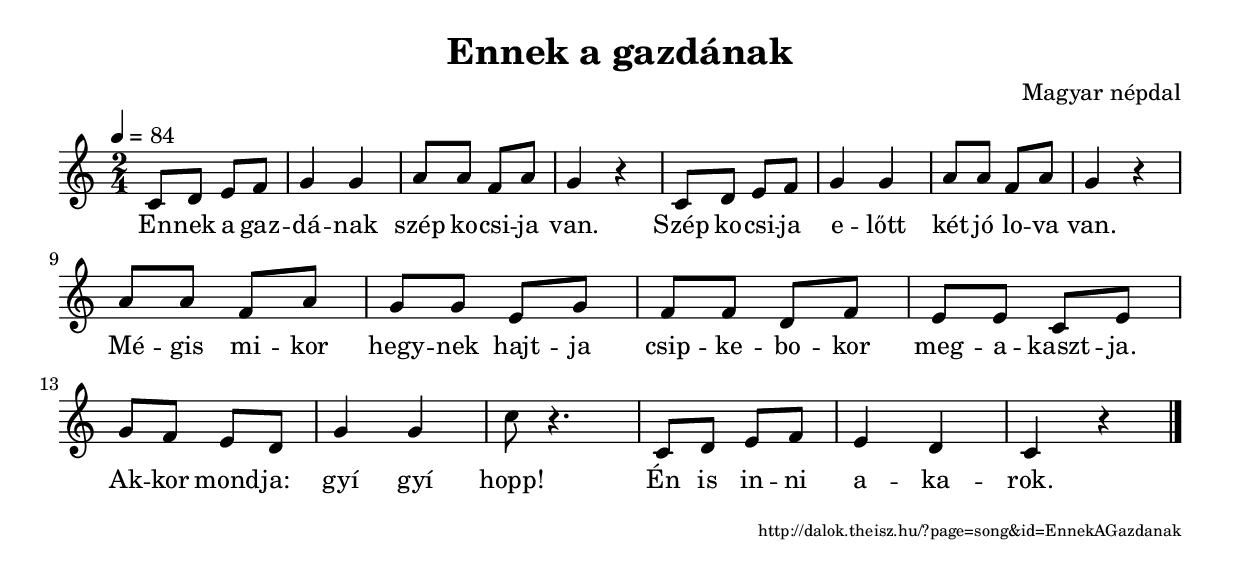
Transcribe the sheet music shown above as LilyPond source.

\version "2.10.33"


\header {
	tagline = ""	title = "Ennek a gazdának"
	composer = "Magyar népdal"
}

VoiceA = { \key c \major \override Staff.TimeSignature #'style = #'()  \time 2/4 \tempo 4=84
	\relative f' { c8 d e f g4 g a8 a f a g4 r
c,8 d e f g4 g a8 a f a g4 r \break
a8 a f a g g e g f f d f e e c e \break
g f e d g4 g c8 r4.
c,8 d e f e4 d c r \bar "|."
	}
}
SplitLyrics = \lyricmode { 
En -- nek a gaz -- dá -- nak szép ko -- csi -- ja van.
Szép ko -- csi -- ja e -- lőtt két jó lo -- va van.
Mé -- gis mi -- kor hegy -- nek hajt -- ja
csip -- ke -- bo -- kor meg -- a -- kaszt -- ja.
Ak -- kor mond -- ja: gyí gyí hopp!
Én is in -- ni a -- ka -- rok.
}
\score {
	<<
		\context Voice = songStaff { \VoiceA }
		\lyricsto "songStaff" \new Lyrics \SplitLyrics
	>>
	\layout {
		indent = #0
	}
}

\score {
	<<
		\context Voice = songStaff { \VoiceA }
	>>
	\midi {
	}
}

\markup { \fill-line { \hspace #1 \super http://dalok.theisz.hu/?page=song&id=EnnekAGazdanak } }

\paper {
}
